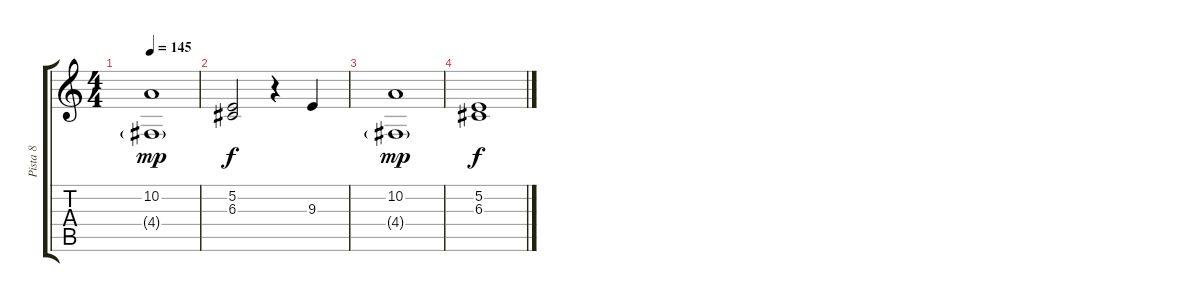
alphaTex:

\track ("Pista 8" "Pista 8") {instrument synthstrings1}
\staff {score tabs}
\tuning (E4 B3 G3 D3 A2 E2) {hide}
\ts (4 4)
\tempo 145
\clef g2
\ks c
(10.2 4.4{g}).1{dy mp} |
(5.2 6.3).2{dy f} r.4 9.3.4 |
(10.2 4.4{g}).1{dy mp} |
(5.2 6.3).1{dy f}
